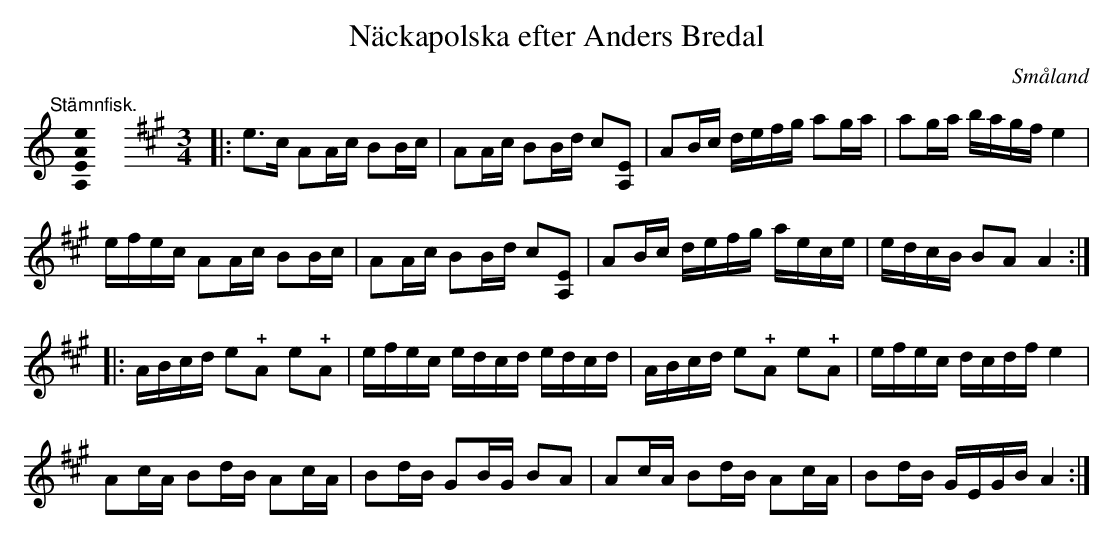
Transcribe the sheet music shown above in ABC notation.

X:1
T:Näckapolska efter Anders Bredal
O:Småland
M:none
K:A
[K:C]
"@-20,30 Stämnfisk."[A,EAe]0 \
M:3/4
L:1/8
K:A
|: e>c AA/2c/2 BB/2c/2 | AA/2c/2 BB/2d/2 c[EA,] | AB/2c/2 d/2e/2f/2g/2 ag/2a/2 | ag/2a/2 b/2a/2g/2f/2 e2 |
 e/2f/2e/2c/2 AA/2c/2 BB/2c/2 | AA/2c/2 BB/2d/2 c[EA,] | AB/2c/2 d/2e/2f/2g/2 a/2e/2c/2e/2 | e/2d/2c/2B/2 BA A2 :|
|: A/2B/2c/2d/2 e!+!A e!+!A | e/2f/2e/2c/2 e/2d/2c/2d/2 e/2d/2c/2d/2 | A/2B/2c/2d/2 e!+!A e!+!A | e/2f/2e/2c/2 d/2c/2d/2f/2 e2 |
 Ac/2A/2 Bd/2B/2 Ac/2A/2 | Bd/2B/2 GB/2G/2 BA | Ac/2A/2 Bd/2B/2 Ac/2A/2 | Bd/2B/2 G/2E/2G/2B/2 A2 :|
